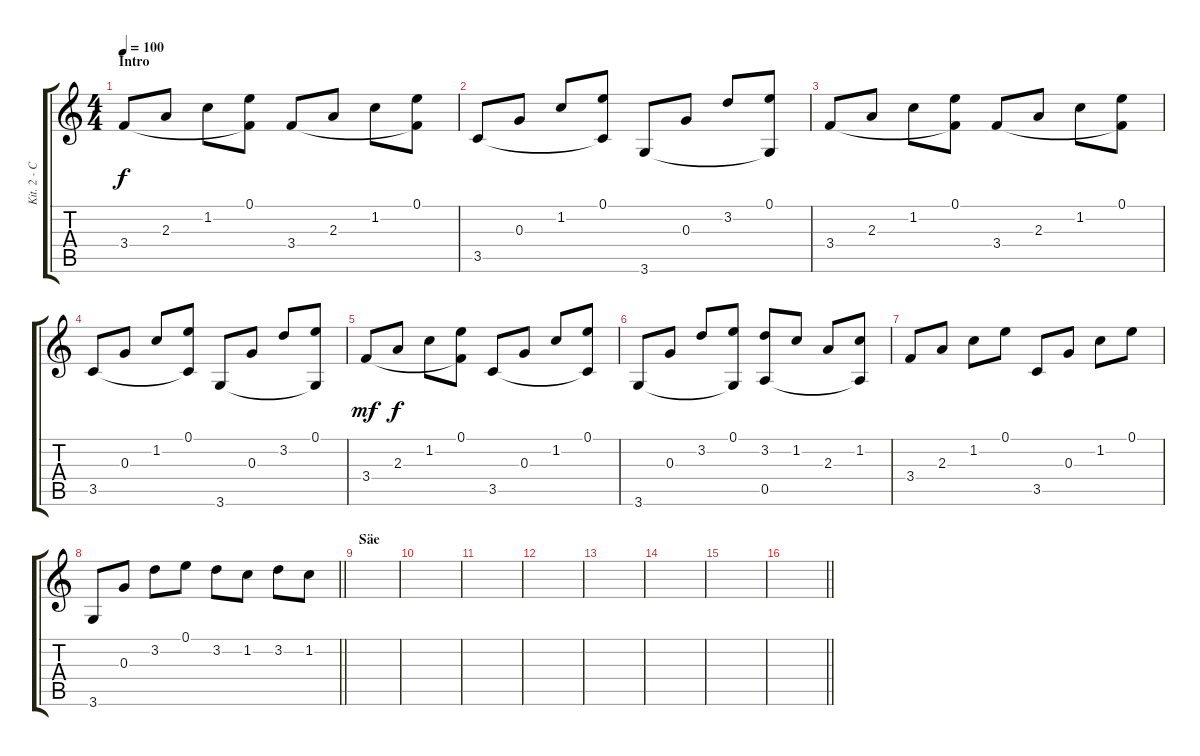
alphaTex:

\track ("Kit. 2 - Clean" "Kit. 2 - C") {instrument electricguitarclean}
\staff {score tabs}
\tuning (E4 B3 G3 D3 A2 E2) {hide}
\ts (4 4)
\section ("" "Intro")
\tempo 100
\clef g2
\ks c
3.4.8{dy f instrument electricguitarclean} 2.3.8 1.2.8 (0.1 3.4{t}).8 3.4.8 2.3.8 1.2.8 (0.1 3.4{t}).8 |
3.5.8 0.3.8 1.2.8 (0.1 3.5{t}).8 3.6.8 0.3.8 3.2.8 (0.1 3.6{t}).8 |
3.4.8 2.3.8 1.2.8 (0.1 3.4{t}).8 3.4.8 2.3.8 1.2.8 (0.1 3.4{t}).8 |
3.5.8 0.3.8 1.2.8 (0.1 3.5{t}).8 3.6.8 0.3.8 3.2.8 (0.1 3.6{t}).8 |
3.4.8{dy mf} 2.3.8{dy f} 1.2.8 (0.1 3.4{t}).8 3.5.8 0.3.8 1.2.8 (0.1 3.5{t}).8 |
3.6.8 0.3.8 3.2.8 (0.1 3.6{t}).8 (3.2 0.5).8 1.2.8 2.3.8 (1.2 0.5{t}).8 |
3.4.8 2.3.8 1.2.8 0.1.8 3.5.8 0.3.8 1.2.8 0.1.8 |
\barLineRight lightlight
3.6.8 0.3.8 3.2.8 0.1.8 3.2.8 1.2.8 3.2.8 1.2.8 |
\section ("" "Säe")
|
|
|
|
|
|
|
\barLineRight lightlight
